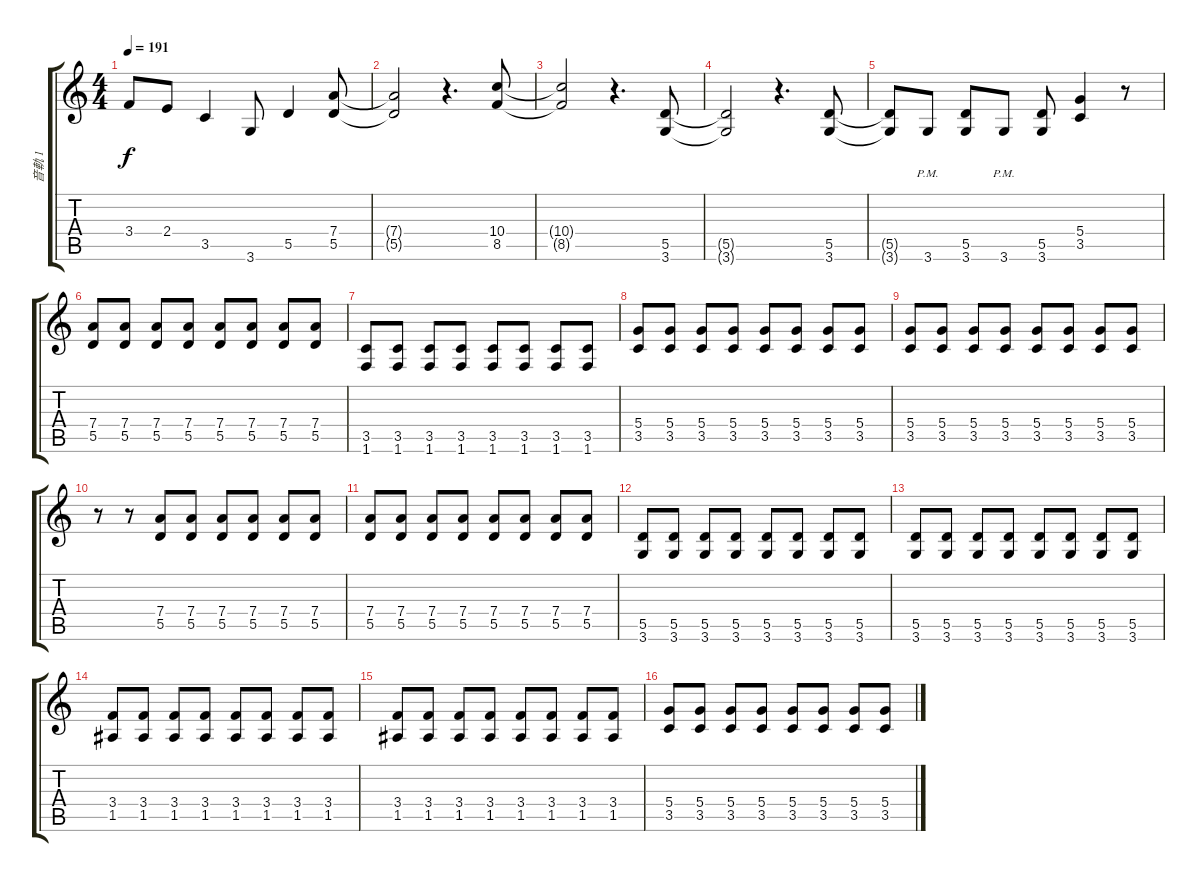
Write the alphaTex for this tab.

\track ("音軌 1" "音軌 1") {instrument electricguitarjazz}
\staff {score tabs}
\tuning (E4 B3 G3 D3 A2 E2) {hide}
\ts (4 4)
\tempo 191
\clef g2
\ks c
3.4{t}.8{dy f} 2.4.8 3.5.4 3.6.8 5.5.4 (7.4 5.5).8 |
(7.4{t} 5.5{t}).2 r.4{d} (10.4 8.5).8 |
(10.4{t} 8.5{t}).2 r.4{d} (5.5 3.6).8 |
(5.5{t} 3.6{t}).2 r.4{d} (5.5 3.6).8 |
(5.5{t} 3.6{t}).8 3.6{pm}.8 (5.5 3.6).8 3.6{pm}.8 (5.5 3.6).8 (5.4 3.5).4 r.8 |
(7.4 5.5).8 (7.4 5.5).8 (7.4 5.5).8 (7.4 5.5).8 (7.4 5.5).8 (7.4 5.5).8 (7.4 5.5).8 (7.4 5.5).8 |
(3.5 1.6).8 (3.5 1.6).8 (3.5 1.6).8 (3.5 1.6).8 (3.5 1.6).8 (3.5 1.6).8 (3.5 1.6).8 (3.5 1.6).8 |
(5.4 3.5).8 (5.4 3.5).8 (5.4 3.5).8 (5.4 3.5).8 (5.4 3.5).8 (5.4 3.5).8 (5.4 3.5).8 (5.4 3.5).8 |
(5.4 3.5).8 (5.4 3.5).8 (5.4 3.5).8 (5.4 3.5).8 (5.4 3.5).8 (5.4 3.5).8 (5.4 3.5).8 (5.4 3.5).8 |
r.8 r.8 (7.4 5.5).8 (7.4 5.5).8 (7.4 5.5).8 (7.4 5.5).8 (7.4 5.5).8 (7.4 5.5).8 |
(7.4 5.5).8 (7.4 5.5).8 (7.4 5.5).8 (7.4 5.5).8 (7.4 5.5).8 (7.4 5.5).8 (7.4 5.5).8 (7.4 5.5).8 |
(5.5 3.6).8 (5.5 3.6).8 (5.5 3.6).8 (5.5 3.6).8 (5.5 3.6).8 (5.5 3.6).8 (5.5 3.6).8 (5.5 3.6).8 |
(5.5 3.6).8 (5.5 3.6).8 (5.5 3.6).8 (5.5 3.6).8 (5.5 3.6).8 (5.5 3.6).8 (5.5 3.6).8 (5.5 3.6).8 |
(3.4 1.5).8 (3.4 1.5).8 (3.4 1.5).8 (3.4 1.5).8 (3.4 1.5).8 (3.4 1.5).8 (3.4 1.5).8 (3.4 1.5).8 |
(3.4 1.5).8 (3.4 1.5).8 (3.4 1.5).8 (3.4 1.5).8 (3.4 1.5).8 (3.4 1.5).8 (3.4 1.5).8 (3.4 1.5).8 |
(5.4 3.5).8 (5.4 3.5).8 (5.4 3.5).8 (5.4 3.5).8 (5.4 3.5).8 (5.4 3.5).8 (5.4 3.5).8 (5.4 3.5).8
